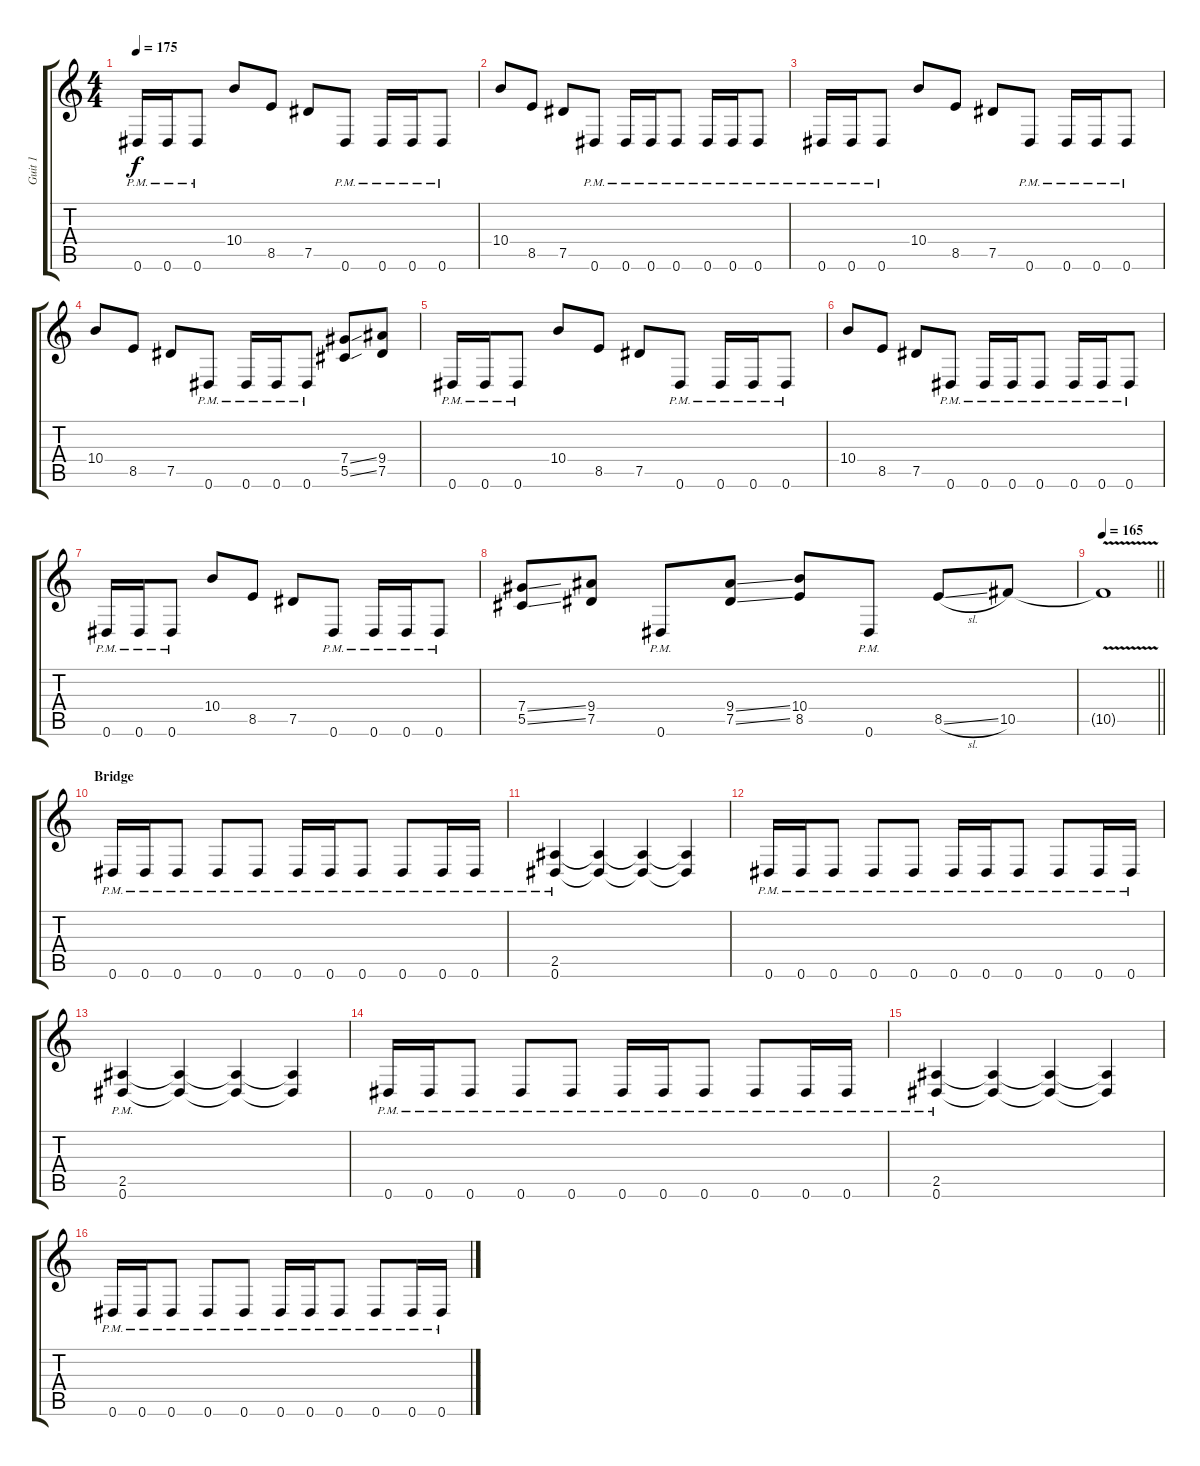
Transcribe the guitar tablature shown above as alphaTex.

\track ("Guit 1" "Guit 1") {instrument distortionguitar}
\staff {score tabs}
\tuning (Eb4 Bb3 Gb3 Db3 Ab2 Eb2) {hide}
\ts (4 4)
\tempo 175
\clef g2
\ks c
0.6{pm}.16{dy f} 0.6{pm}.16 0.6{pm}.8 10.4.8 8.5.8 7.5.8 0.6{pm}.8 0.6{pm}.16 0.6{pm}.16 0.6{pm}.8 |
10.4.8 8.5.8 7.5.8 0.6{pm}.8 0.6{pm}.16 0.6{pm}.16 0.6{pm}.8 0.6{pm}.16 0.6{pm}.16 0.6{pm}.8 |
0.6{pm}.16 0.6{pm}.16 0.6{pm}.8 10.4.8 8.5.8 7.5.8 0.6{pm}.8 0.6{pm}.16 0.6{pm}.16 0.6{pm}.8 |
10.4.8 8.5.8 7.5.8 0.6{pm}.8 0.6{pm}.16 0.6{pm}.16 0.6{pm}.8 (7.4{ss} 5.5{ss}).8 (9.4 7.5).8 |
0.6{pm}.16 0.6{pm}.16 0.6{pm}.8 10.4.8 8.5.8 7.5.8 0.6{pm}.8 0.6{pm}.16 0.6{pm}.16 0.6{pm}.8 |
10.4.8 8.5.8 7.5.8 0.6{pm}.8 0.6{pm}.16 0.6{pm}.16 0.6{pm}.8 0.6{pm}.16 0.6{pm}.16 0.6{pm}.8 |
0.6{pm}.16 0.6{pm}.16 0.6{pm}.8 10.4.8 8.5.8 7.5.8 0.6{pm}.8 0.6{pm}.16 0.6{pm}.16 0.6{pm}.8 |
(7.4{ss} 5.5{ss}).8 (9.4 7.5).8 0.6{pm}.8 (9.4{ss} 7.5{ss}).8 (10.4 8.5).8 0.6{pm}.8 8.5{sl}.8 10.5.8 |
\tempo 165
\barLineRight lightlight
10.5{v t}.1 |
\section ("" "Bridge")
0.6{pm}.16 0.6{pm}.16 0.6{pm}.8 0.6{pm}.8 0.6{pm}.8 0.6{pm}.16 0.6{pm}.16 0.6{pm}.8 0.6{pm}.8 0.6{pm}.16 0.6{pm}.16 |
(2.5{pm} 0.6{pm}).4 (2.5{t} 0.6{t}).4 (2.5{t} 0.6{t}).4 (2.5{t} 0.6{t}).4 |
0.6{pm}.16 0.6{pm}.16 0.6{pm}.8 0.6{pm}.8 0.6{pm}.8 0.6{pm}.16 0.6{pm}.16 0.6{pm}.8 0.6{pm}.8 0.6{pm}.16 0.6{pm}.16 |
(2.5{pm} 0.6{pm}).4 (2.5{t} 0.6{t}).4 (2.5{t} 0.6{t}).4 (2.5{t} 0.6{t}).4 |
0.6{pm}.16 0.6{pm}.16 0.6{pm}.8 0.6{pm}.8 0.6{pm}.8 0.6{pm}.16 0.6{pm}.16 0.6{pm}.8 0.6{pm}.8 0.6{pm}.16 0.6{pm}.16 |
(2.5{pm} 0.6{pm}).4 (2.5{t} 0.6{t}).4 (2.5{t} 0.6{t}).4 (2.5{t} 0.6{t}).4 |
0.6{pm}.16 0.6{pm}.16 0.6{pm}.8 0.6{pm}.8 0.6{pm}.8 0.6{pm}.16 0.6{pm}.16 0.6{pm}.8 0.6{pm}.8 0.6{pm}.16 0.6{pm}.16
